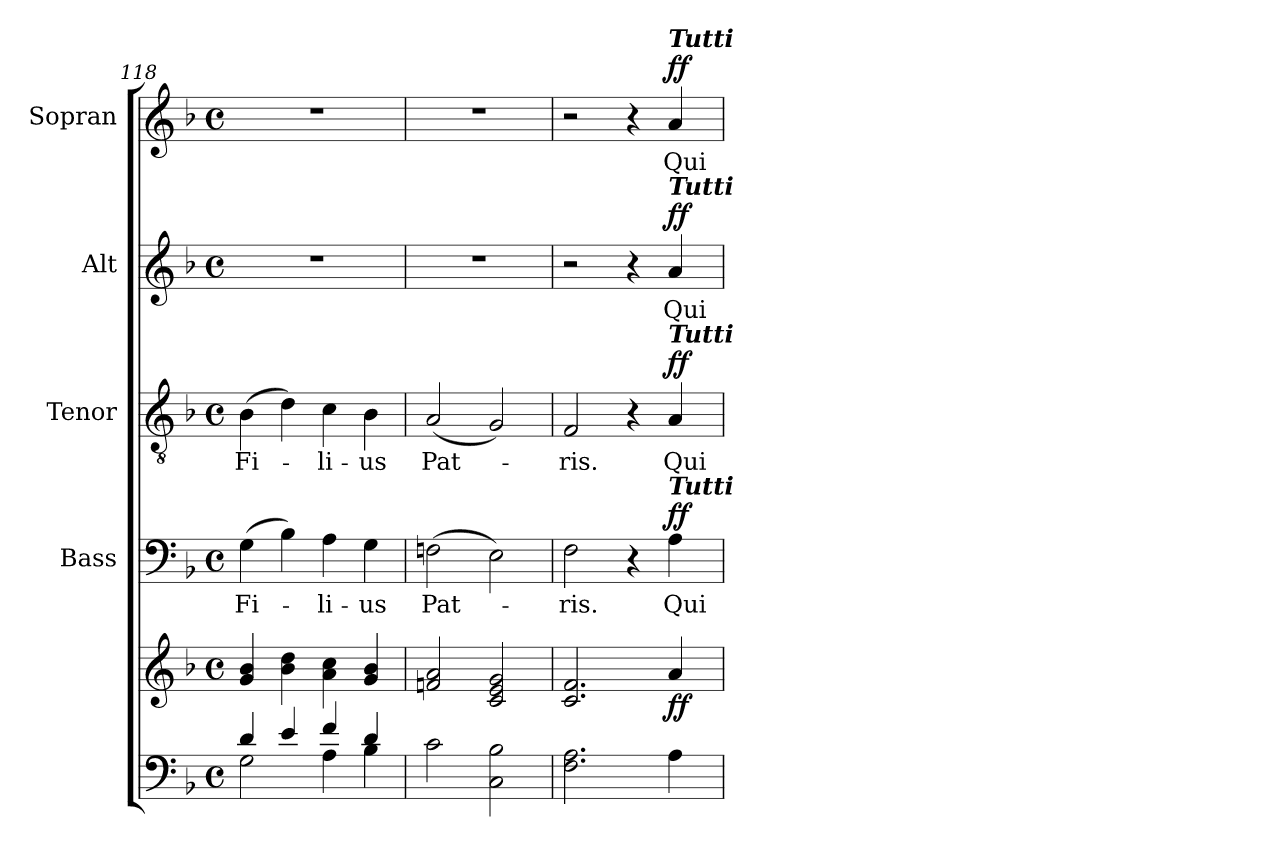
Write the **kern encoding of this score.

**kern	**kern	**dynam	**kern	**text	**dynam	**kern	**text	**dynam	**kern	**text	**dynam	**kern	**text	**dynam
*part5	*part5	*part5	*part4	*part4	*part4	*part3	*part3	*part3	*part2	*part2	*part2	*part1	*part1	*part1
*staff6	*staff5	*staff5/6	*staff4	*staff4	*staff4	*staff3	*staff3	*staff3	*staff2	*staff2	*staff2	*staff1	*staff1	*staff1
*	*	*	*I"Bass	*	*	*I"Tenor	*	*	*I"Alt	*	*	*I"Sopran	*	*
*	*	*	*I'B.	*	*	*I'T.	*	*	*I'A.	*	*	*I'S.	*	*
!!LO:LB:g=z
*clefF4	*clefG2	*	*clefF4	*	*	*clefGv2	*	*	*clefG2	*	*	*clefG2	*	*
*k[b-]	*k[b-]	*	*k[b-]	*	*	*k[b-]	*	*	*k[b-]	*	*	*k[b-]	*	*
*F:	*F:	*	*F:	*	*	*F:	*	*	*F:	*	*	*F:	*	*
*M4/4	*M4/4	*	*M4/4	*	*	*M4/4	*	*	*M4/4	*	*	*M4/4	*	*
*met(c)	*met(c)	*	*met(c)	*	*	*met(c)	*	*	*met(c)	*	*	*met(c)	*	*
=118	=118	=118	=118	=118	=118	=118	=118	=118	=118	=118	=118	=118	=118	=118
*^	*	*	*	*	*	*	*	*	*	*	*	*	*	*
!	!	!	!	!	!LO:LY:b	!	!	!LO:LY:b	!	!	!	!	!	!	!
4d/	2G\	4g/ 4b-/	.	(>4G\	Fi-	.	(>4B-\	Fi-	.	1r	.	.	1r	.	.
4e/	.	4b-\ 4dd\	.	4B-\)	.	.	4d\)	.	.	.	.	.	.	.	.
!	!	!	!	!	!LO:LY:b	!	!	!LO:LY:b	!	!	!	!	!	!	!
4f/	4A\	4a\ 4cc\	.	4A\	-li-	.	4c\	-li-	.	.	.	.	.	.	.
!	!	!	!	!	!LO:LY:b	!	!	!LO:LY:b	!	!	!	!	!	!	!
4d/	4B-\	4g/ 4b-/	.	4G\	-us	.	4B-\	-us	.	.	.	.	.	.	.
=119	=119	=119	=119	=119	=119	=119	=119	=119	=119	=119	=119	=119	=119	=119	=119
!	!	!	!	!	!LO:LY:b	!	!	!LO:LY:b	!	!	!	!	!	!	!
*v	*v	*	*	*	*	*	*	*	*	*	*	*	*	*	*
2c\	2fn/ 2a/	.	(>2Fn\	Pat-	.	(<2A/	Pat-	.	1r	.	.	1r	.	.
2C\ 2B-\	2c/ 2e/ 2g/	.	2E\)	.	.	2G/)	.	.	.	.	.	.	.	.
=120	=120	=120	=120	=120	=120	=120	=120	=120	=120	=120	=120	=120	=120	=120
!	!	!	!	!LO:LY:b	!	!	!LO:LY:b	!	!	!	!	!	!	!
2.F\ 2.A\	2.c/ 2.f/	.	2F\	-ris.	.	2F/	-ris.	.	2r	.	.	2r	.	.
.	.	.	4r	.	.	4r	.	.	4r	.	.	4r	.	.
!	!	!	!	!	!	!	!	!	!	!	!	!LO:TX:a:Bi:t=Tutti	!	!
!	!	!	!	!	!	!	!	!	!LO:TX:a:Bi:t=Tutti	!	!	!	!	!
!	!	!	!	!	!	!LO:TX:a:Bi:t=Tutti	!	!	!	!	!	!	!	!
!	!	!	!LO:TX:a:Bi:t=Tutti	!	!	!	!	!	!	!	!	!	!	!
!	!	!LO:DY:b	!	!LO:LY:b	!LO:DY:a	!	!LO:LY:b	!LO:DY:a	!	!LO:LY:b	!LO:DY:a	!	!LO:LY:b	!LO:DY:a
4A\	4a/	ff	4A\	Qui	ff	4A/	Qui	ff	4a/	Qui	ff	4a/	Qui	ff
=	=	=	=	=	=	=	=	=	=	=	=	=	=	=
*-	*-	*-	*-	*-	*-	*-	*-	*-	*-	*-	*-	*-	*-	*-
